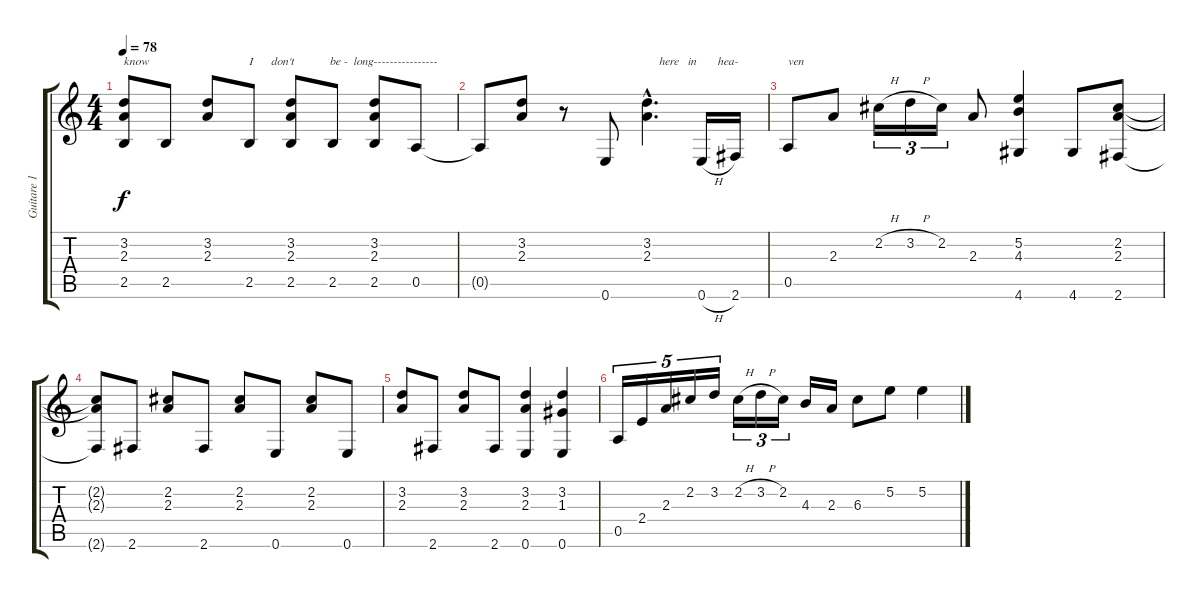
\track ("Guitare 1" "Guitare 1") {instrument acousticguitarnylon}
\staff {score tabs}
\tuning (E4 B3 G3 D3 A2 E2) {hide}
\ts (4 4)
\tempo 78
\clef g2
\ks c
(3.2 2.3 2.5).8{txt "know" dy f} 2.5.8 (3.2 2.3).8 2.5.8{txt "I      don't            be -  long----------------"} (3.2 2.3 2.5).8 2.5.8 (3.2 2.3 2.5).8 0.5.8 |
0.5{t}.8 (3.2 2.3).8 r.8 0.6.8 (3.2{hac} 2.3{hac}).4{d txt "    here   in       hea-"} 0.6{h}.16 2.6.16 |
0.5.8{txt "ven"} 2.3.8 2.2{h}.16{tu (3 2)} 3.2{h}.16{tu (3 2)} 2.2.16{tu (3 2)} 2.3.8 (5.2 4.3 4.6).4 4.6.8 (2.2 2.3 2.6).8 |
(2.2{t} 2.3{t} 2.6{t}).8 2.6.8 (2.2 2.3).8 2.6.8 (2.2 2.3).8 0.6.8 (2.2 2.3).8 0.6.8 |
(3.2 2.3).8 2.6.8 (3.2 2.3).8 2.6.8 (3.2 2.3 0.6).4 (3.2 1.3 0.6).4 |
0.5.16{tu (5 4)} 2.4.16{tu (5 4)} 2.3.16{tu (5 4)} 2.2.16{tu (5 4)} 3.2.16{tu (5 4)} 2.2{h}.16{tu (3 2)} 3.2{h}.16{tu (3 2)} 2.2.16{tu (3 2)} 4.3.16 2.3.16 6.3.8 5.2.8 5.2.4
